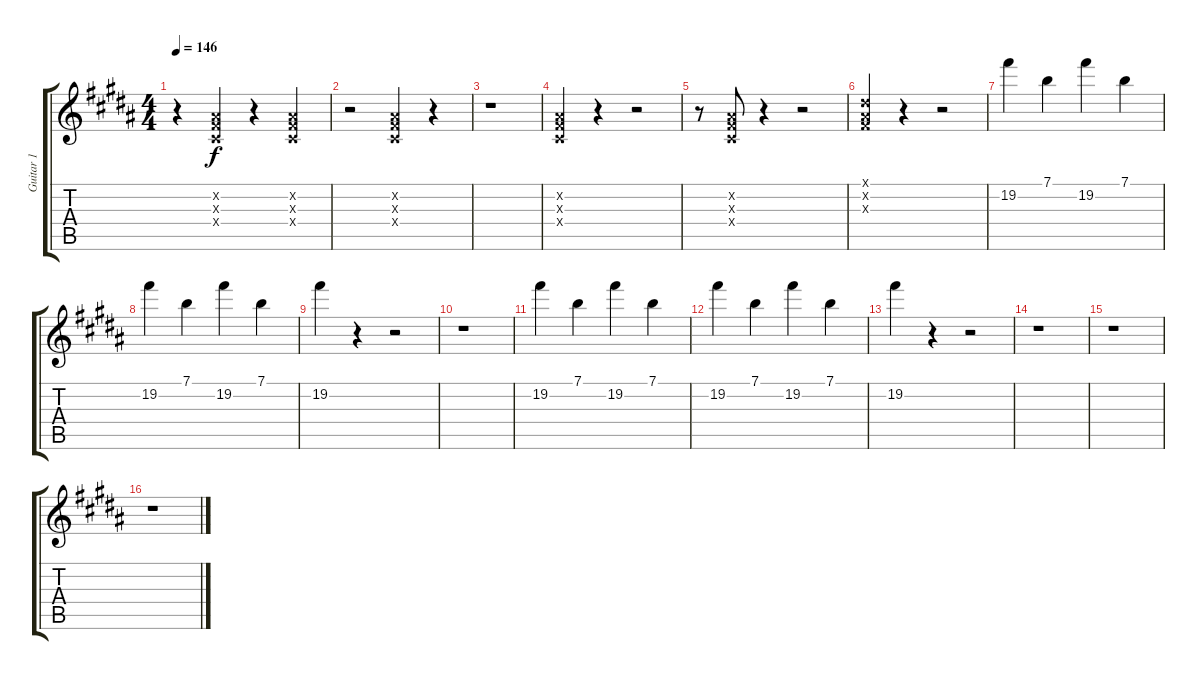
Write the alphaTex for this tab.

\track ("Guitar 1" "Guitar 1") {instrument distortionguitar}
\staff {score tabs}
\tuning (E4 B3 G3 D3 A2 E2) {hide}
\ts (4 4)
\tempo 146
\clef g2
\ks b
r.4{dy f} (-1.2{x} -1.3{x} -1.4{x}).4 r.4 (-1.2{x} -1.3{x} -1.4{x}).4 |
r.2 (-1.2{x} -1.3{x} -1.4{x}).4 r.4 |
r.1 |
(-1.2{x} -1.3{x} -1.4{x}).4 r.4 r.2 |
r.8 (-1.2{x} -1.3{x} -1.4{x}).8 r.4 r.2 |
(-1.1{x} -1.2{x} -1.3{x}).4 r.4 r.2 |
19.2.4 7.1.4 19.2.4 7.1.4 |
19.2.4 7.1.4 19.2.4 7.1.4 |
19.2.4 r.4 r.2 |
r.1 |
19.2.4 7.1.4 19.2.4 7.1.4 |
19.2.4 7.1.4 19.2.4 7.1.4 |
19.2.4 r.4 r.2 |
r.1{instrument distortionguitar} |
r.1 |
r.1
